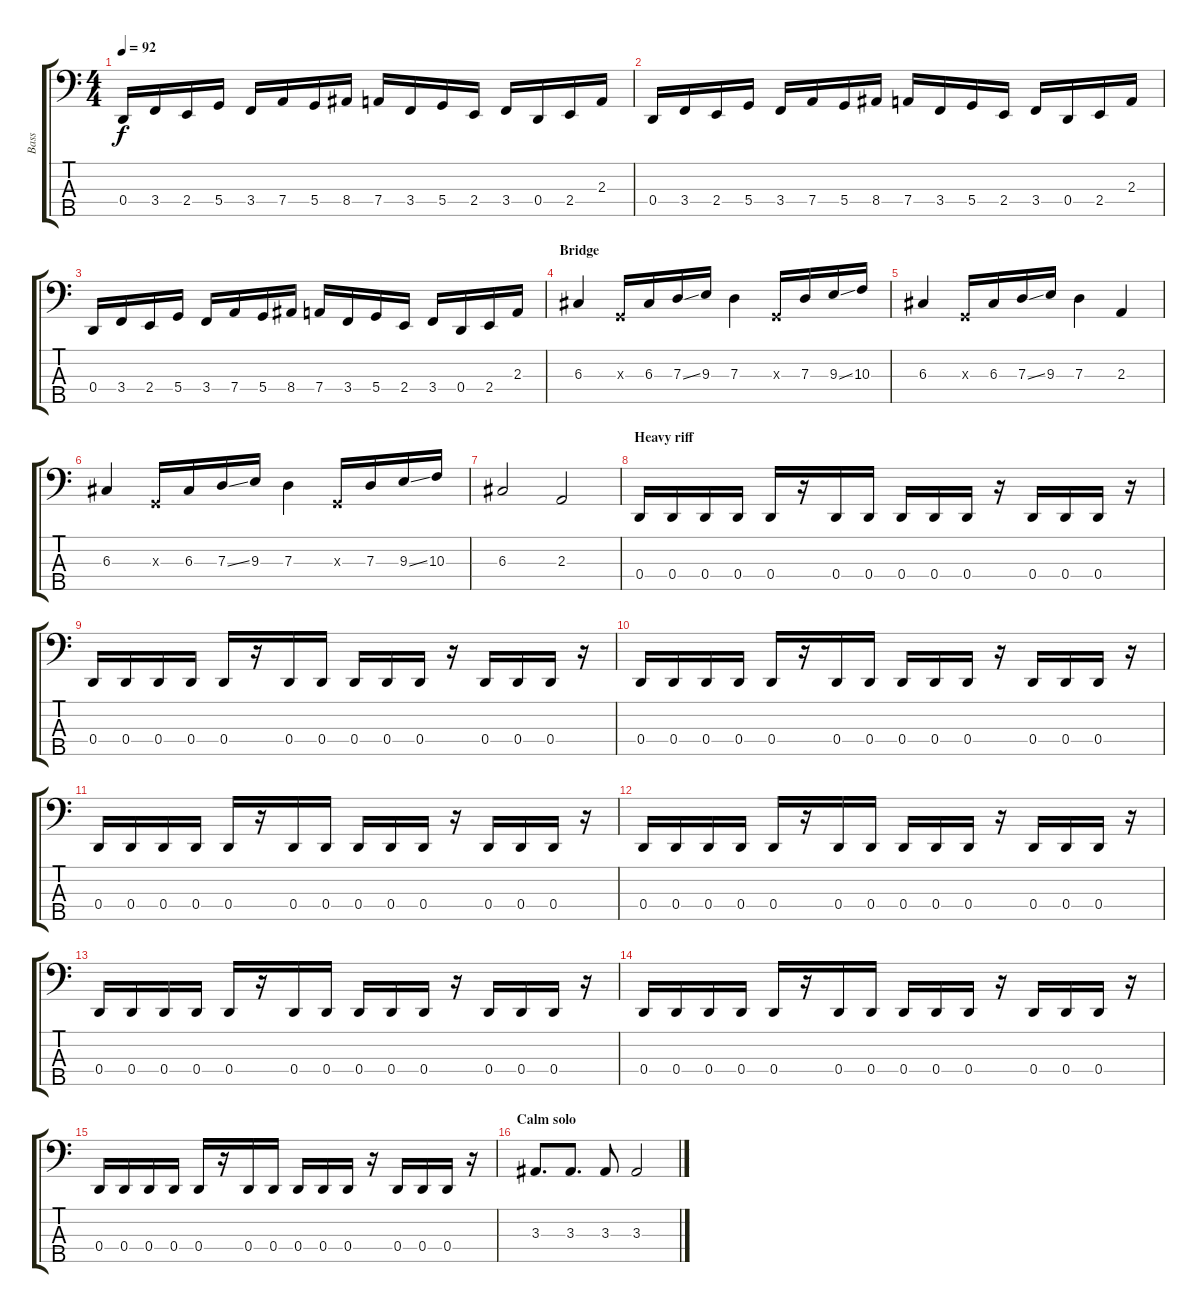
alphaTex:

\track ("Bass" "Bass") {instrument electricbasspick}
\staff {score tabs}
\tuning (F2 C2 G1 D1 A0) {hide}
\ts (4 4)
\tempo 92
\clef f4
\ks c
0.4.16{dy f} 3.4.16 2.4.16 5.4.16 3.4.16 7.4.16 5.4.16 8.4.16 7.4.16 3.4.16 5.4.16 2.4.16 3.4.16 0.4.16 2.4.16 2.3.16 |
0.4.16 3.4.16 2.4.16 5.4.16 3.4.16 7.4.16 5.4.16 8.4.16 7.4.16 3.4.16 5.4.16 2.4.16 3.4.16 0.4.16 2.4.16 2.3.16 |
0.4.16 3.4.16 2.4.16 5.4.16 3.4.16 7.4.16 5.4.16 8.4.16 7.4.16 3.4.16 5.4.16 2.4.16 3.4.16 0.4.16 2.4.16 2.3.16 |
\section ("" "Bridge")
6.3.4 0.3{x}.16 6.3.16 7.3{ss}.16 9.3.16 7.3.4 0.3{x}.16 7.3.16 9.3{ss}.16 10.3.16 |
6.3.4 0.3{x}.16 6.3.16 7.3{ss}.16 9.3.16 7.3.4 2.3.4 |
6.3.4 0.3{x}.16 6.3.16 7.3{ss}.16 9.3.16 7.3.4 0.3{x}.16 7.3.16 9.3{ss}.16 10.3.16 |
6.3.2 2.3.2 |
\section ("" "Heavy riff")
0.4.16 0.4.16 0.4.16 0.4.16 0.4.16 r.16 0.4.16 0.4.16 0.4.16 0.4.16 0.4.16 r.16 0.4.16 0.4.16 0.4.16 r.16 |
0.4.16 0.4.16 0.4.16 0.4.16 0.4.16 r.16 0.4.16 0.4.16 0.4.16 0.4.16 0.4.16 r.16 0.4.16 0.4.16 0.4.16 r.16 |
0.4.16 0.4.16 0.4.16 0.4.16 0.4.16 r.16 0.4.16 0.4.16 0.4.16 0.4.16 0.4.16 r.16 0.4.16 0.4.16 0.4.16 r.16 |
0.4.16 0.4.16 0.4.16 0.4.16 0.4.16 r.16 0.4.16 0.4.16 0.4.16 0.4.16 0.4.16 r.16 0.4.16 0.4.16 0.4.16 r.16 |
0.4.16 0.4.16 0.4.16 0.4.16 0.4.16 r.16 0.4.16 0.4.16 0.4.16 0.4.16 0.4.16 r.16 0.4.16 0.4.16 0.4.16 r.16 |
0.4.16 0.4.16 0.4.16 0.4.16 0.4.16 r.16 0.4.16 0.4.16 0.4.16 0.4.16 0.4.16 r.16 0.4.16 0.4.16 0.4.16 r.16 |
0.4.16 0.4.16 0.4.16 0.4.16 0.4.16 r.16 0.4.16 0.4.16 0.4.16 0.4.16 0.4.16 r.16 0.4.16 0.4.16 0.4.16 r.16 |
0.4.16 0.4.16 0.4.16 0.4.16 0.4.16 r.16 0.4.16 0.4.16 0.4.16 0.4.16 0.4.16 r.16 0.4.16 0.4.16 0.4.16 r.16 |
\section ("" "Calm solo")
3.3.8{d} 3.3.8{d} 3.3.8 3.3.2
